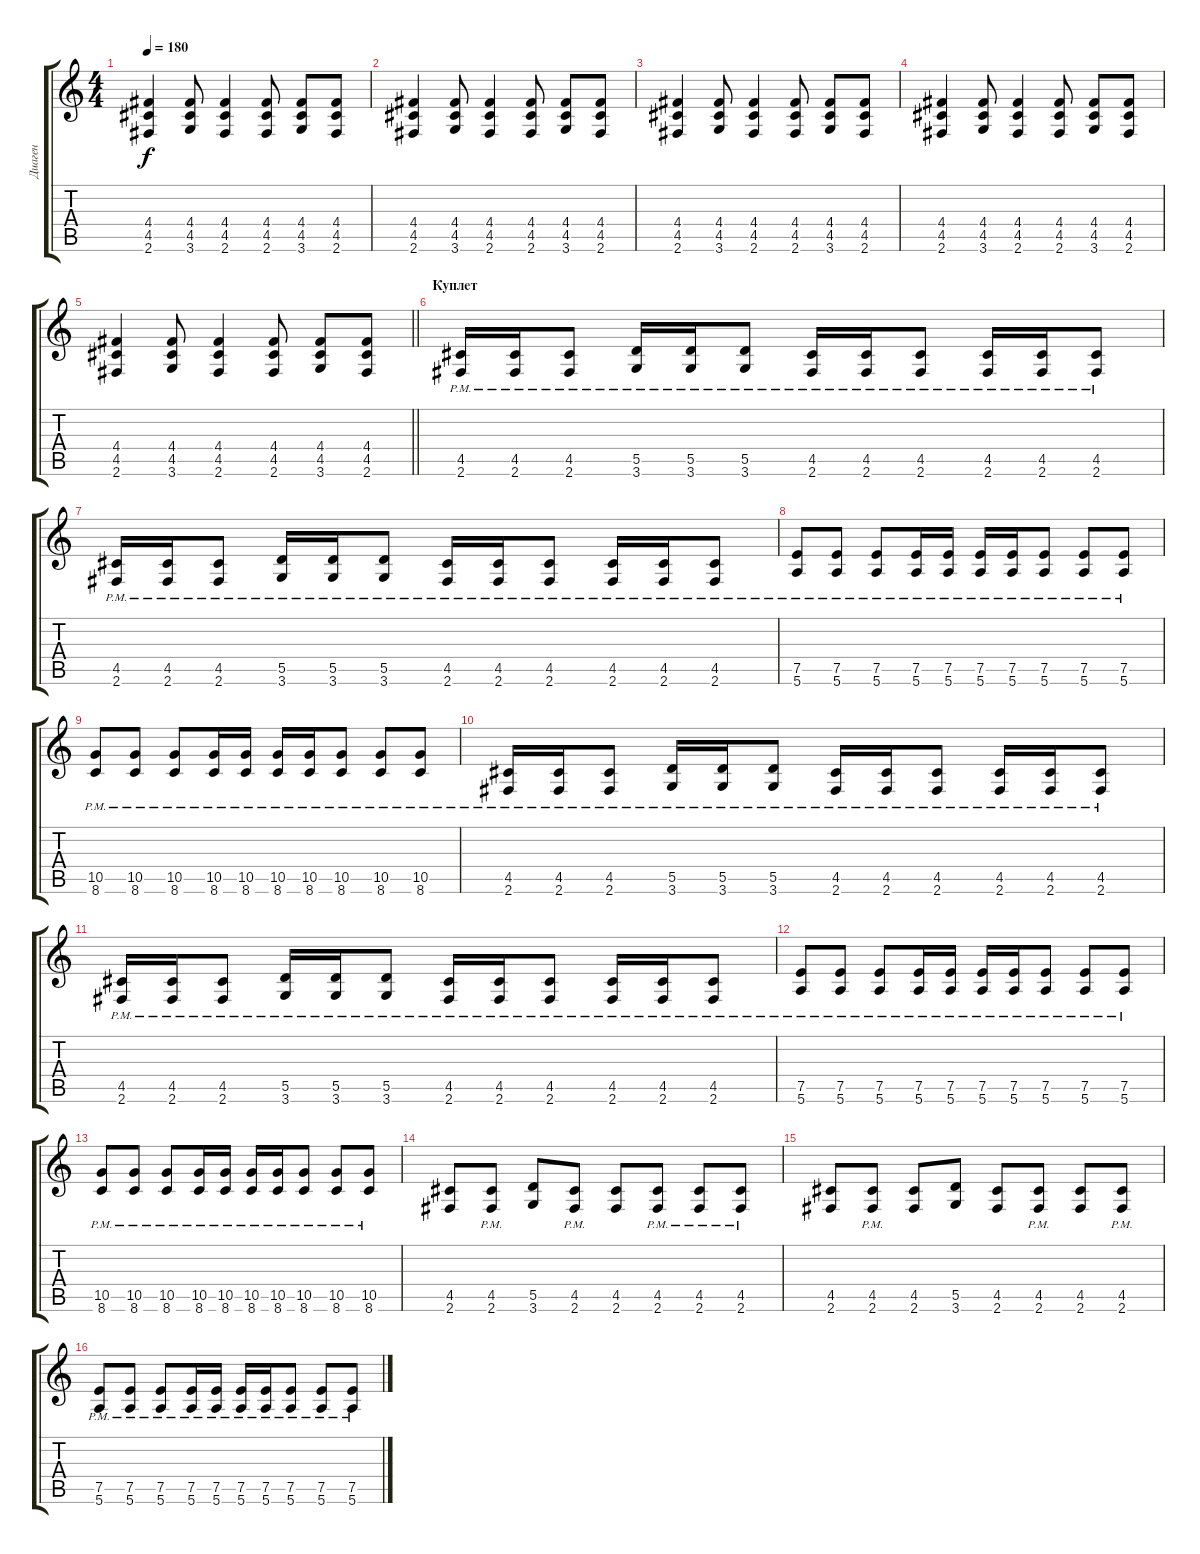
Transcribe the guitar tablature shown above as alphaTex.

\track ("Диаген" "Диаген") {instrument overdrivenguitar}
\staff {score tabs}
\tuning (E4 B3 G3 D3 A2 E2) {hide}
\ts (4 4)
\tempo 180
\clef g2
\ks c
(4.4 4.5 2.6).4{dy f} (4.4 4.5 3.6).8 (4.4 4.5 2.6).4 (4.4 4.5 2.6).8 (4.4 4.5 3.6).8 (4.4 4.5 2.6).8 |
(4.4 4.5 2.6).4 (4.4 4.5 3.6).8 (4.4 4.5 2.6).4 (4.4 4.5 2.6).8 (4.4 4.5 3.6).8 (4.4 4.5 2.6).8 |
(4.4 4.5 2.6).4 (4.4 4.5 3.6).8 (4.4 4.5 2.6).4 (4.4 4.5 2.6).8 (4.4 4.5 3.6).8 (4.4 4.5 2.6).8 |
(4.4 4.5 2.6).4 (4.4 4.5 3.6).8 (4.4 4.5 2.6).4 (4.4 4.5 2.6).8 (4.4 4.5 3.6).8 (4.4 4.5 2.6).8 |
\barLineRight lightlight
(4.4 4.5 2.6).4 (4.4 4.5 3.6).8 (4.4 4.5 2.6).4 (4.4 4.5 2.6).8 (4.4 4.5 3.6).8 (4.4 4.5 2.6).8 |
\section ("" "Куплет")
(4.5{pm} 2.6{pm}).16 (4.5{pm} 2.6{pm}).16 (4.5{pm} 2.6{pm}).8 (5.5{pm} 3.6{pm}).16 (5.5{pm} 3.6{pm}).16 (5.5{pm} 3.6{pm}).8 (4.5{pm} 2.6{pm}).16 (4.5{pm} 2.6{pm}).16 (4.5{pm} 2.6{pm}).8 (4.5{pm} 2.6{pm}).16 (4.5{pm} 2.6{pm}).16 (4.5{pm} 2.6{pm}).8 |
(4.5{pm} 2.6{pm}).16 (4.5{pm} 2.6{pm}).16 (4.5{pm} 2.6{pm}).8 (5.5{pm} 3.6{pm}).16 (5.5{pm} 3.6{pm}).16 (5.5{pm} 3.6{pm}).8 (4.5{pm} 2.6{pm}).16 (4.5{pm} 2.6{pm}).16 (4.5{pm} 2.6{pm}).8 (4.5{pm} 2.6{pm}).16 (4.5{pm} 2.6{pm}).16 (4.5{pm} 2.6{pm}).8 |
(7.5{pm} 5.6{pm}).8 (7.5{pm} 5.6{pm}).8 (7.5{pm} 5.6{pm}).8 (7.5{pm} 5.6{pm}).16 (7.5{pm} 5.6{pm}).16 (7.5{pm} 5.6{pm}).16 (7.5{pm} 5.6{pm}).16 (7.5{pm} 5.6{pm}).8 (7.5{pm} 5.6{pm}).8 (7.5{pm} 5.6{pm}).8 |
(10.5{pm} 8.6{pm}).8 (10.5{pm} 8.6{pm}).8 (10.5{pm} 8.6{pm}).8 (10.5{pm} 8.6{pm}).16 (10.5{pm} 8.6{pm}).16 (10.5{pm} 8.6{pm}).16 (10.5{pm} 8.6{pm}).16 (10.5{pm} 8.6{pm}).8 (10.5{pm} 8.6{pm}).8 (10.5{pm} 8.6{pm}).8 |
(4.5{pm} 2.6{pm}).16 (4.5{pm} 2.6{pm}).16 (4.5{pm} 2.6{pm}).8 (5.5{pm} 3.6{pm}).16 (5.5{pm} 3.6{pm}).16 (5.5{pm} 3.6{pm}).8 (4.5{pm} 2.6{pm}).16 (4.5{pm} 2.6{pm}).16 (4.5{pm} 2.6{pm}).8 (4.5{pm} 2.6{pm}).16 (4.5{pm} 2.6{pm}).16 (4.5{pm} 2.6{pm}).8 |
(4.5{pm} 2.6{pm}).16 (4.5{pm} 2.6{pm}).16 (4.5{pm} 2.6{pm}).8 (5.5{pm} 3.6{pm}).16 (5.5{pm} 3.6{pm}).16 (5.5{pm} 3.6{pm}).8 (4.5{pm} 2.6{pm}).16 (4.5{pm} 2.6{pm}).16 (4.5{pm} 2.6{pm}).8 (4.5{pm} 2.6{pm}).16 (4.5{pm} 2.6{pm}).16 (4.5{pm} 2.6{pm}).8 |
(7.5{pm} 5.6{pm}).8 (7.5{pm} 5.6{pm}).8 (7.5{pm} 5.6{pm}).8 (7.5{pm} 5.6{pm}).16 (7.5{pm} 5.6{pm}).16 (7.5{pm} 5.6{pm}).16 (7.5{pm} 5.6{pm}).16 (7.5{pm} 5.6{pm}).8 (7.5{pm} 5.6{pm}).8 (7.5{pm} 5.6{pm}).8 |
(10.5{pm} 8.6{pm}).8 (10.5{pm} 8.6{pm}).8 (10.5{pm} 8.6{pm}).8 (10.5{pm} 8.6{pm}).16 (10.5{pm} 8.6{pm}).16 (10.5{pm} 8.6{pm}).16 (10.5{pm} 8.6{pm}).16 (10.5{pm} 8.6{pm}).8 (10.5{pm} 8.6{pm}).8 (10.5{pm} 8.6{pm}).8 |
(4.5 2.6).8 (4.5{pm} 2.6{pm}).8 (5.5 3.6).8 (4.5{pm} 2.6{pm}).8 (4.5 2.6).8 (4.5{pm} 2.6{pm}).8 (4.5{pm} 2.6{pm}).8 (4.5{pm} 2.6{pm}).8 |
(4.5 2.6).8 (4.5{pm} 2.6{pm}).8 (4.5 2.6).8 (5.5 3.6).8 (4.5 2.6).8 (4.5{pm} 2.6{pm}).8 (4.5 2.6).8 (4.5{pm} 2.6{pm}).8 |
(7.5{pm} 5.6{pm}).8 (7.5{pm} 5.6{pm}).8 (7.5{pm} 5.6{pm}).8 (7.5{pm} 5.6{pm}).16 (7.5{pm} 5.6{pm}).16 (7.5{pm} 5.6{pm}).16 (7.5{pm} 5.6{pm}).16 (7.5{pm} 5.6{pm}).8 (7.5{pm} 5.6{pm}).8 (7.5{pm} 5.6{pm}).8
